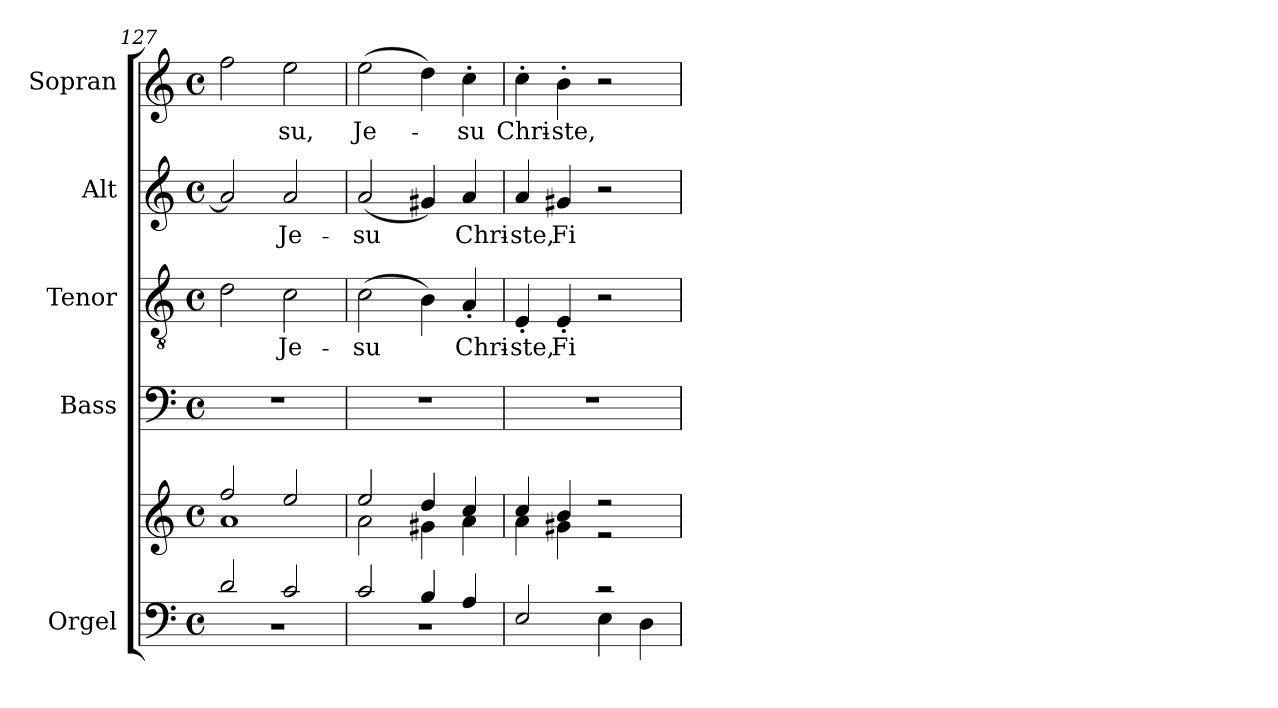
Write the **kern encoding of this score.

**kern	**kern	**kern	**kern	**text	**kern	**text	**kern	**text
*part5	*part5	*part4	*part3	*part3	*part2	*part2	*part1	*part1
*staff6	*staff5	*staff4	*staff3	*staff3	*staff2	*staff2	*staff1	*staff1
*I"Orgel	*	*I"Bass	*I"Tenor	*	*I"Alt	*	*I"Sopran	*
*I'Org.	*	*I'B.	*I'T.	*	*I'A.	*	*I'S.	*
*clefF4	*clefG2	*clefF4	*clefGv2	*	*clefG2	*	*clefG2	*
*k[]	*k[]	*k[]	*k[]	*	*k[]	*	*k[]	*
*C:	*C:	*C:	*C:	*	*C:	*	*C:	*
*M4/4	*M4/4	*M4/4	*M4/4	*	*M4/4	*	*M4/4	*
*met(c)	*met(c)	*met(c)	*met(c)	*	*met(c)	*	*met(c)	*
=127	=127	=127	=127	=127	=127	=127	=127	=127
*^	*^	*	*	*	*	*	*	*
2d/	1r	2ff/	1a	1r	2d\	.	2a/]	.	2ff\	.
!	!	!	!	!	!	!LO:LY:b	!	!LO:LY:b	!	!LO:LY:b
2c/	.	2ee/	.	.	2c\	Je-	2a/	Je-	2ee\	-su,
!!LO:LB:g=z
=128	=128	=128	=128	=128	=128	=128	=128	=128	=128	=128
!	!	!	!	!	!	!LO:LY:b	!	!LO:LY:b	!	!LO:LY:b
2c/	1r	2ee/	2a\	1r	(>2c\	-su	(<2a/	-su	(>2ee\	Je-
4B/	.	4dd/	4g#X\	.	4B\)	.	4g#X/)	.	4dd\)	.
!	!	!	!	!	!	!LO:LY:b	!	!LO:LY:b	!	!LO:LY:b
4A/	.	4cc/	4a\	.	4A'</	Chri-	4a/	Chri-	4cc'>\	-su
=129	=129	=129	=129	=129	=129	=129	=129	=129	=129	=129
!	!	!	!	!	!	!LO:LY:b	!	!LO:LY:b	!	!LO:LY:b
2E/	2ryy	4cc/	4a\	1r	4E'</	-ste,	4a/	-ste,	4cc'>\	Chri-
!	!	!	!	!	!	!LO:LY:b	!	!LO:LY:b	!	!LO:LY:b
.	.	4b/	4g#X\	.	4E'</	Fi-	4g#X/	Fi-	4b'>\	-ste,
2rc	4E\	2r	2r	.	2r	.	2r	.	2r	.
.	4D\	.	.	.	.	.	.	.	.	.
*v	*v	*	*	*	*	*	*	*	*	*
*	*v	*v	*	*	*	*	*	*	*
=	=	=	=	=	=	=	=	=
*-	*-	*-	*-	*-	*-	*-	*-	*-
